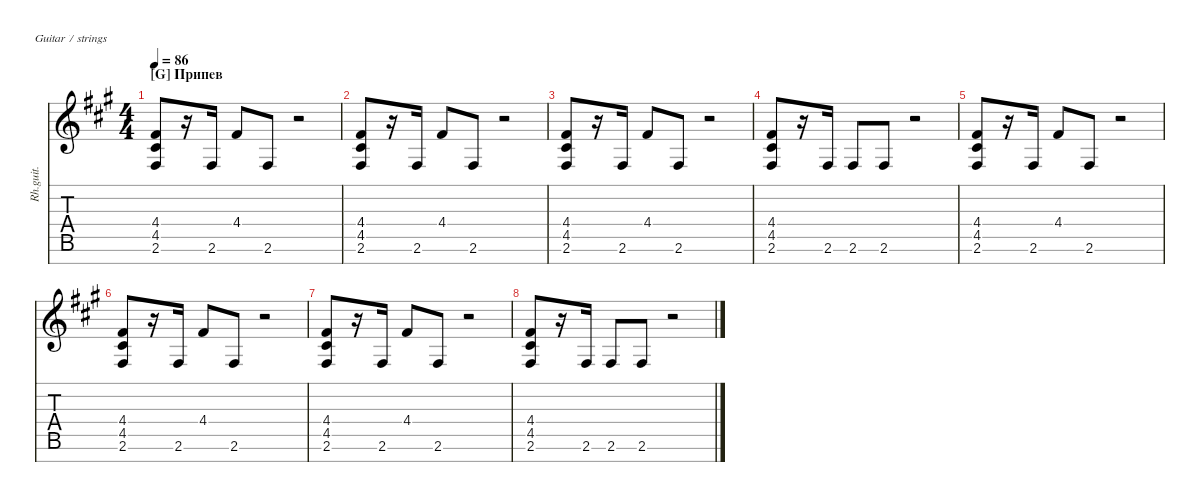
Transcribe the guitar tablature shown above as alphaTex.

\defaultSystemsLayout 4
\hideDynamics
\bracketExtendMode nobrackets
\track ("Rhythm Guitar" "Rh.guit.") {instrument distortionguitar}
\staff {score tabs}
\tuning (E4 B3 G3 D3 A2 E2 B1)
\ts (4 4)
\section ("G" "Припев")
\tempo 86
\clef g2
\ks f#minor
(2.6{acc #} 4.5{acc #} 4.4{acc #}).8{dy mf beam Up} r.16{beam Up} 2.6{acc #}.16{beam Up} 4.4{acc #}.8{beam Up} 2.6{acc #}.8{beam Up} r.2{beam Down} |
(2.6{acc #} 4.5{acc #} 4.4{acc #}).8{beam Up} r.16{beam Up} 2.6{acc #}.16{beam Up} 4.4{acc #}.8{beam Up} 2.6{acc #}.8{beam Up} r.2{beam Down} |
(2.6{acc #} 4.5{acc #} 4.4{acc #}).8{beam Up} r.16{beam Up} 2.6{acc #}.16{beam Up} 4.4{acc #}.8{beam Up} 2.6{acc #}.8{beam Up} r.2{beam Down} |
(2.6{acc #} 4.5{acc #} 4.4{acc #}).8{beam Up} r.16{beam Up} 2.6{acc #}.16{beam Up} 2.6{acc #}.8{beam Up} 2.6{acc #}.8{beam Up} r.2{beam Down} |
(2.6{acc #} 4.5{acc #} 4.4{acc #}).8{beam Up} r.16{beam Up} 2.6{acc #}.16{beam Up} 4.4{acc #}.8{beam Up} 2.6{acc #}.8{beam Up} r.2{beam Down} |
(2.6{acc #} 4.5{acc #} 4.4{acc #}).8{beam Up} r.16{beam Up} 2.6{acc #}.16{beam Up} 4.4{acc #}.8{beam Up} 2.6{acc #}.8{beam Up} r.2{beam Down} |
(2.6{acc #} 4.5{acc #} 4.4{acc #}).8{beam Up} r.16{beam Up} 2.6{acc #}.16{beam Up} 4.4{acc #}.8{beam Up} 2.6{acc #}.8{beam Up} r.2{beam Down} |
(2.6{acc #} 4.5{acc #} 4.4{acc #}).8{beam Up} r.16{beam Up} 2.6{acc #}.16{beam Up} 2.6{acc #}.8{beam Up} 2.6{acc #}.8{beam Up} r.2{beam Down}
